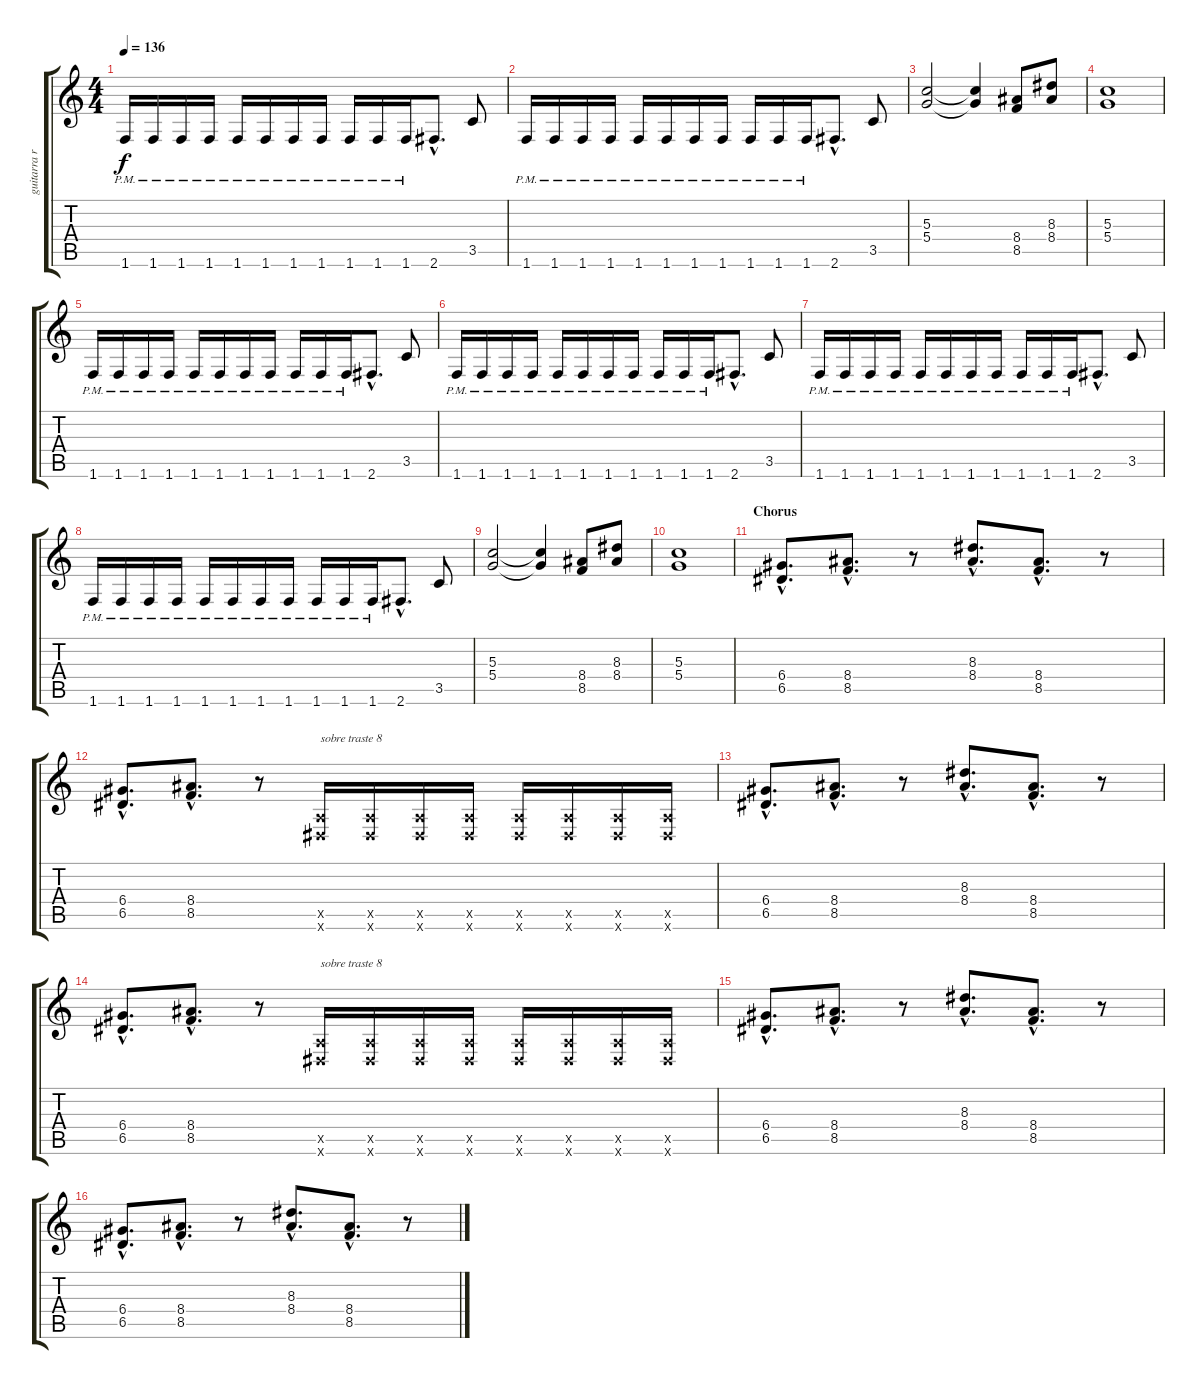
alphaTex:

\track ("guitarra ritmica" "guitarra r") {instrument distortionguitar}
\staff {score tabs}
\tuning (E4 B3 G3 D3 A2 E2) {hide}
\ts (4 4)
\tempo 136
\clef g2
\ks c
1.6{pm}.16{dy f} 1.6{pm}.16 1.6{pm}.16 1.6{pm}.16 1.6{pm}.16 1.6{pm}.16 1.6{pm}.16 1.6{pm}.16 1.6{pm}.16 1.6{pm}.16 1.6{pm}.16 2.6{hac}.8{d} 3.5.8 |
1.6{pm}.16 1.6{pm}.16 1.6{pm}.16 1.6{pm}.16 1.6{pm}.16 1.6{pm}.16 1.6{pm}.16 1.6{pm}.16 1.6{pm}.16 1.6{pm}.16 1.6{pm}.16 2.6{hac}.8{d} 3.5.8 |
(5.3 5.4).2 (5.3{t} 5.4{t}).4 (8.4 8.5).8 (8.3 8.4).8 |
(5.3 5.4).1 |
\section ("" "")
1.6{pm}.16 1.6{pm}.16 1.6{pm}.16 1.6{pm}.16 1.6{pm}.16 1.6{pm}.16 1.6{pm}.16 1.6{pm}.16 1.6{pm}.16 1.6{pm}.16 1.6{pm}.16 2.6{hac}.8{d} 3.5.8 |
1.6{pm}.16 1.6{pm}.16 1.6{pm}.16 1.6{pm}.16 1.6{pm}.16 1.6{pm}.16 1.6{pm}.16 1.6{pm}.16 1.6{pm}.16 1.6{pm}.16 1.6{pm}.16 2.6{hac}.8{d} 3.5.8 |
1.6{pm}.16 1.6{pm}.16 1.6{pm}.16 1.6{pm}.16 1.6{pm}.16 1.6{pm}.16 1.6{pm}.16 1.6{pm}.16 1.6{pm}.16 1.6{pm}.16 1.6{pm}.16 2.6{hac}.8{d} 3.5.8 |
1.6{pm}.16 1.6{pm}.16 1.6{pm}.16 1.6{pm}.16 1.6{pm}.16 1.6{pm}.16 1.6{pm}.16 1.6{pm}.16 1.6{pm}.16 1.6{pm}.16 1.6{pm}.16 2.6{hac}.8{d} 3.5.8 |
(5.3 5.4).2 (5.3{t} 5.4{t}).4 (8.4 8.5).8 (8.3 8.4).8 |
(5.3 5.4).1 |
\section ("" "Chorus")
(6.4{hac} 6.5{hac}).8{d} (8.4{hac} 8.5{hac}).8{d} r.8 (8.3{hac} 8.4{hac}).8{d} (8.4{hac} 8.5{hac}).8{d} r.8 |
(6.4{hac} 6.5{hac}).8{d} (8.4{hac} 8.5{hac}).8{d} r.8 (0.5{x} -1.6{x}).16{txt "sobre traste 8"} (0.5{x} -1.6{x}).16 (0.5{x} -1.6{x}).16 (0.5{x} -1.6{x}).16 (0.5{x} -1.6{x}).16 (0.5{x} -1.6{x}).16 (0.5{x} -1.6{x}).16 (0.5{x} -1.6{x}).16 |
(6.4{hac} 6.5{hac}).8{d} (8.4{hac} 8.5{hac}).8{d} r.8 (8.3{hac} 8.4{hac}).8{d} (8.4{hac} 8.5{hac}).8{d} r.8 |
(6.4{hac} 6.5{hac}).8{d} (8.4{hac} 8.5{hac}).8{d} r.8 (0.5{x} -1.6{x}).16{txt "sobre traste 8"} (0.5{x} -1.6{x}).16 (0.5{x} -1.6{x}).16 (0.5{x} -1.6{x}).16 (0.5{x} -1.6{x}).16 (0.5{x} -1.6{x}).16 (0.5{x} -1.6{x}).16 (0.5{x} -1.6{x}).16 |
(6.4{hac} 6.5{hac}).8{d} (8.4{hac} 8.5{hac}).8{d} r.8 (8.3{hac} 8.4{hac}).8{d} (8.4{hac} 8.5{hac}).8{d} r.8 |
(6.4{hac} 6.5{hac}).8{d} (8.4{hac} 8.5{hac}).8{d} r.8 (8.3{hac} 8.4{hac}).8{d} (8.4{hac} 8.5{hac}).8{d} r.8
